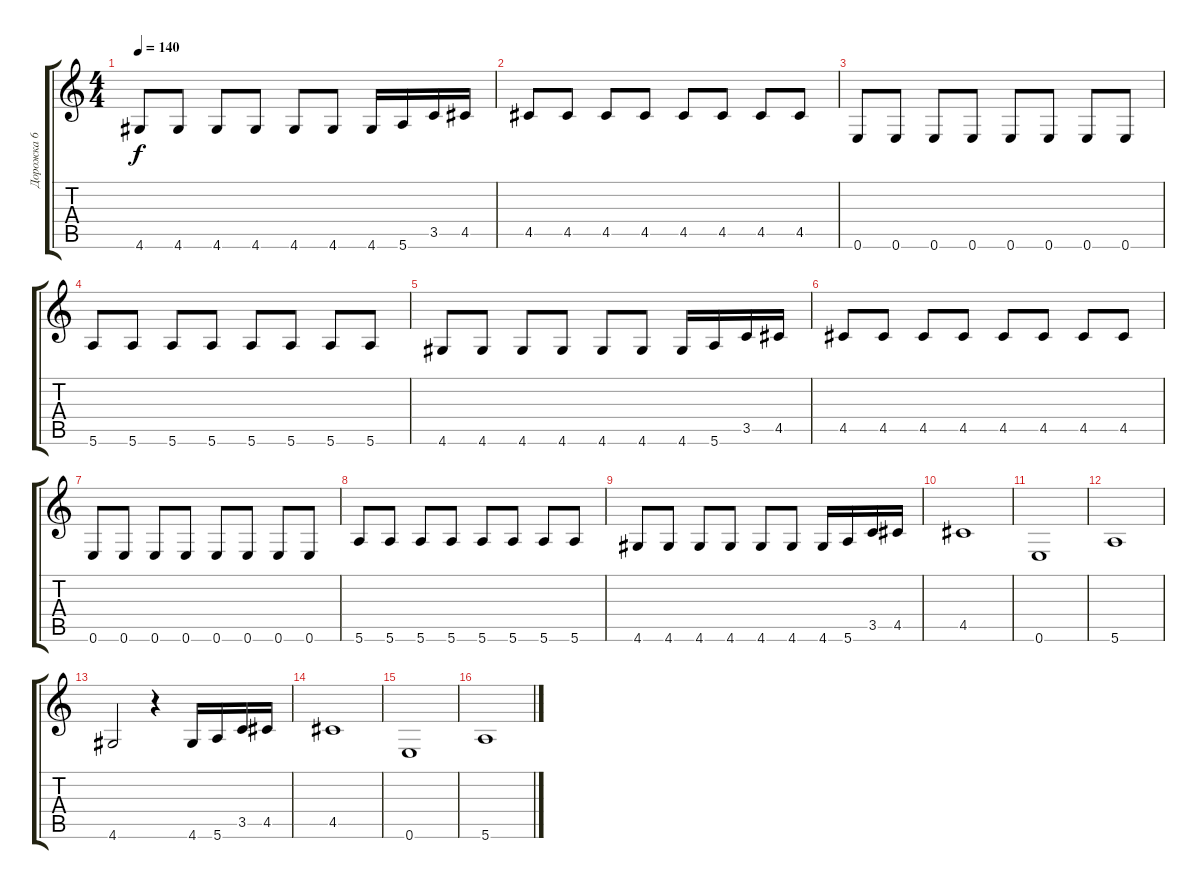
\track ("Дорожка 6" "Дорожка 6") {instrument electricbassfinger}
\staff {score tabs}
\tuning (E4 B3 G3 D3 A2 E2) {hide}
\ts (4 4)
\tempo 140
\clef g2
\ks c
4.6.8{dy f} 4.6.8 4.6.8 4.6.8 4.6.8 4.6.8 4.6.16 5.6.16 3.5.16 4.5.16 |
4.5.8 4.5.8 4.5.8 4.5.8 4.5.8 4.5.8 4.5.8 4.5.8 |
0.6.8 0.6.8 0.6.8 0.6.8 0.6.8 0.6.8 0.6.8 0.6.8 |
5.6.8 5.6.8 5.6.8 5.6.8 5.6.8 5.6.8 5.6.8 5.6.8 |
4.6.8 4.6.8 4.6.8 4.6.8 4.6.8 4.6.8 4.6.16 5.6.16 3.5.16 4.5.16 |
4.5.8 4.5.8 4.5.8 4.5.8 4.5.8 4.5.8 4.5.8 4.5.8 |
0.6.8 0.6.8 0.6.8 0.6.8 0.6.8 0.6.8 0.6.8 0.6.8 |
5.6.8 5.6.8 5.6.8 5.6.8 5.6.8 5.6.8 5.6.8 5.6.8 |
4.6.8 4.6.8 4.6.8 4.6.8 4.6.8 4.6.8 4.6.16 5.6.16 3.5.16 4.5.16 |
4.5.1 |
0.6.1 |
5.6.1 |
4.6.2 r.4 4.6.16 5.6.16 3.5.16 4.5.16 |
4.5.1 |
0.6.1 |
5.6.1
